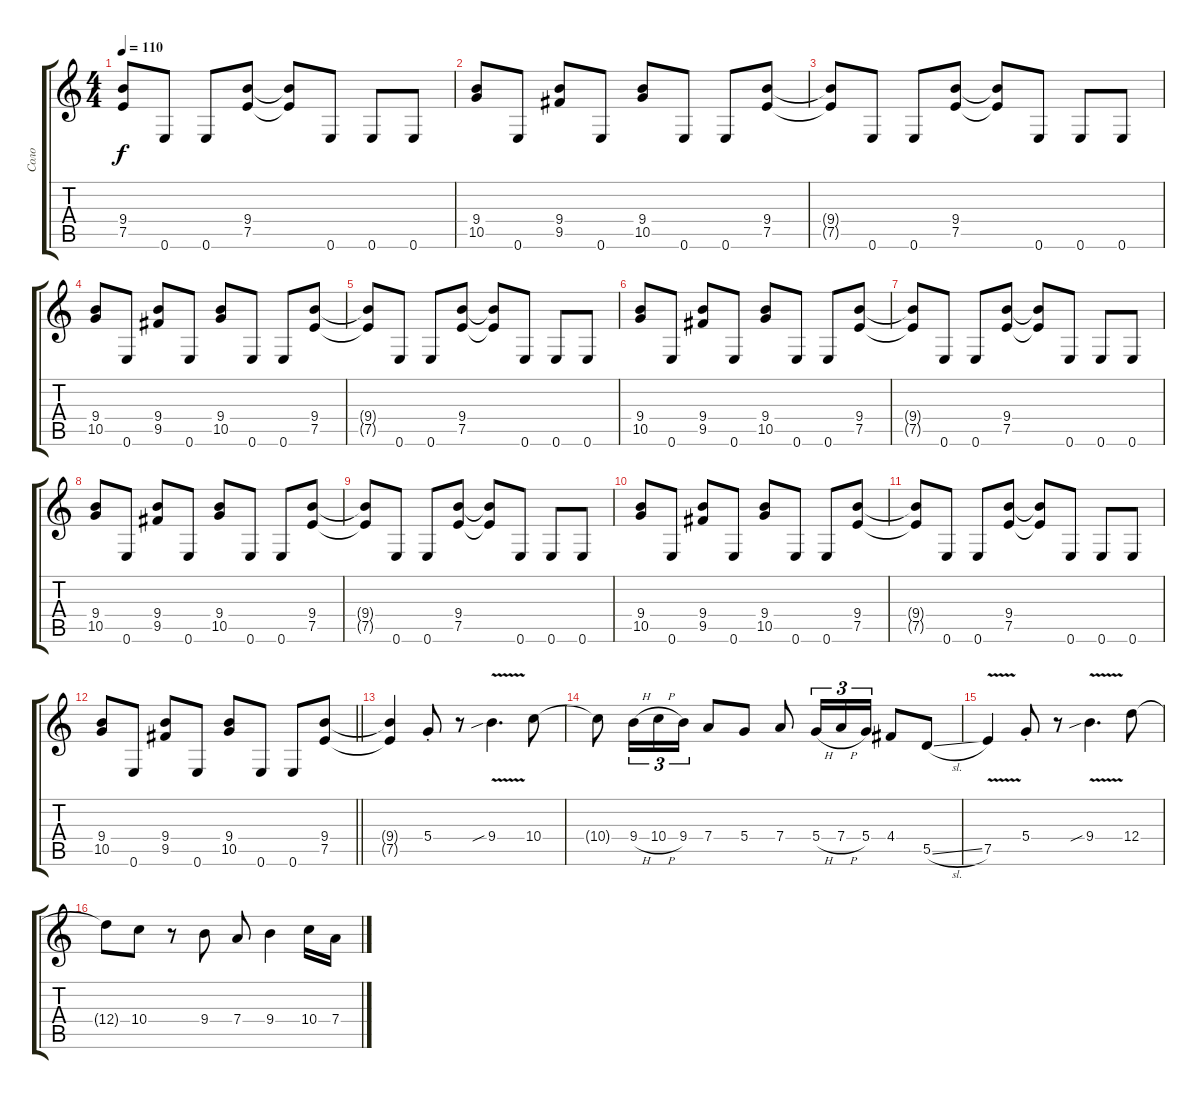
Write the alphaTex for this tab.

\track ("Соло" "Соло") {instrument distortionguitar}
\staff {score tabs}
\tuning (E4 B3 G3 D3 A2 E2) {hide}
\ts (4 4)
\tempo 110
\clef g2
\ks c
(9.4{t} 7.5{t}).8{dy f} 0.6.8 0.6.8 (9.4 7.5).8 (9.4{t} 7.5{t}).8 0.6.8 0.6.8 0.6.8 |
(9.4 10.5).8 0.6.8 (9.4 9.5).8 0.6.8 (9.4 10.5).8 0.6.8 0.6.8 (9.4 7.5).8 |
(9.4{t} 7.5{t}).8 0.6.8 0.6.8 (9.4 7.5).8 (9.4{t} 7.5{t}).8 0.6.8 0.6.8 0.6.8 |
(9.4 10.5).8 0.6.8 (9.4 9.5).8 0.6.8 (9.4 10.5).8 0.6.8 0.6.8 (9.4 7.5).8 |
(9.4{t} 7.5{t}).8 0.6.8 0.6.8 (9.4 7.5).8 (9.4{t} 7.5{t}).8 0.6.8 0.6.8 0.6.8 |
(9.4 10.5).8 0.6.8 (9.4 9.5).8 0.6.8 (9.4 10.5).8 0.6.8 0.6.8 (9.4 7.5).8 |
(9.4{t} 7.5{t}).8 0.6.8 0.6.8 (9.4 7.5).8 (9.4{t} 7.5{t}).8 0.6.8 0.6.8 0.6.8 |
(9.4 10.5).8 0.6.8 (9.4 9.5).8 0.6.8 (9.4 10.5).8 0.6.8 0.6.8 (9.4 7.5).8 |
(9.4{t} 7.5{t}).8 0.6.8 0.6.8 (9.4 7.5).8 (9.4{t} 7.5{t}).8 0.6.8 0.6.8 0.6.8 |
(9.4 10.5).8 0.6.8 (9.4 9.5).8 0.6.8 (9.4 10.5).8 0.6.8 0.6.8 (9.4 7.5).8 |
(9.4{t} 7.5{t}).8 0.6.8 0.6.8 (9.4 7.5).8 (9.4{t} 7.5{t}).8 0.6.8 0.6.8 0.6.8 |
\barLineRight lightlight
(9.4 10.5).8 0.6.8 (9.4 9.5).8 0.6.8 (9.4 10.5).8 0.6.8 0.6.8 (9.4 7.5).8 |
(9.4{t} 7.5{t}).4 5.4{st}.8 r.8 9.4{v sib}.4{d} 10.4.8 |
10.4{t}.8 9.4{h}.16{tu (3 2)} 10.4{h}.16{tu (3 2)} 9.4.16{tu (3 2)} 7.4.8 5.4.8 7.4.8 5.4{h}.16{tu (3 2)} 7.4{h}.16{tu (3 2)} 5.4.16{tu (3 2)} 4.4.8 5.5{sl}.8 |
7.5{v}.4 5.4{st}.8 r.8 9.4{v sib}.4{d} 12.4.8 |
12.4{t}.8 10.4.8 r.8 9.4.8 7.4.8 9.4.4 10.4.16 7.4.16
